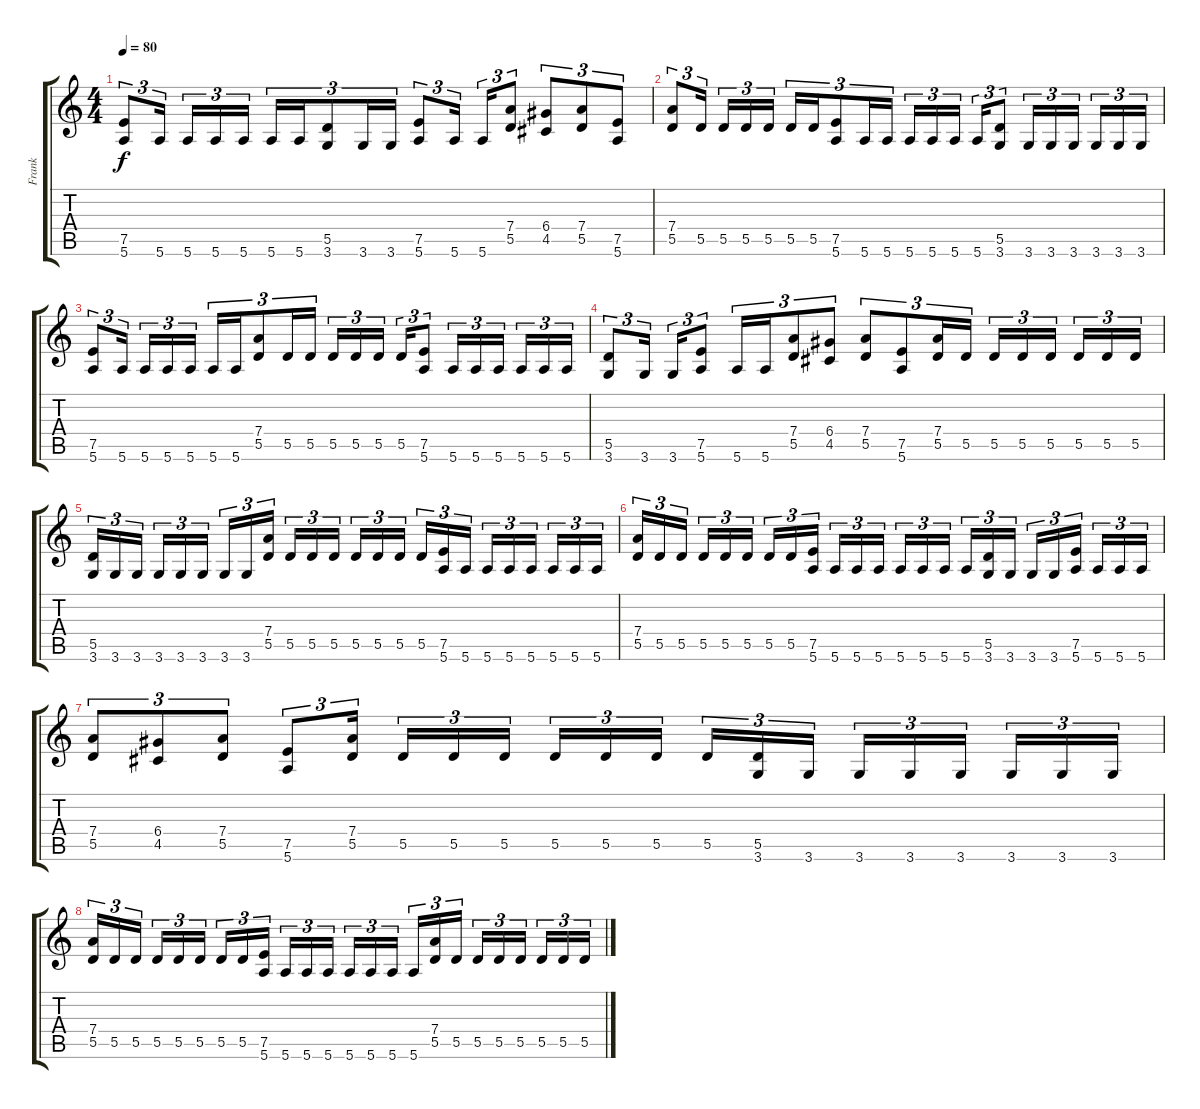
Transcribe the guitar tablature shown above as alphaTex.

\track ("Frank" "Frank") {instrument distortionguitar}
\staff {score tabs}
\tuning (E4 B3 G3 D3 A2 E2) {hide}
\ts (4 4)
\tempo 80
\clef g2
\ks c
(7.5 5.6).8{tu (3 2) dy f} 5.6.16{tu (3 2) beam splitsecondary} 5.6.16{tu (3 2)} 5.6.16{tu (3 2)} 5.6.16{tu (3 2)} 5.6.16{tu (3 2)} 5.6.16{tu (3 2)} (5.5 3.6).8{tu (3 2)} 3.6.16{tu (3 2)} 3.6.16{tu (3 2)} (7.5 5.6).8{tu (3 2)} 5.6.16{tu (3 2) beam splitsecondary} 5.6.16{tu (3 2)} (7.4 5.5).8{tu (3 2)} (6.4 4.5).8{tu (3 2)} (7.4 5.5).8{tu (3 2)} (7.5 5.6).8{tu (3 2)} |
(7.4 5.5).8{tu (3 2)} 5.5.16{tu (3 2) beam splitsecondary} 5.5.16{tu (3 2)} 5.5.16{tu (3 2)} 5.5.16{tu (3 2)} 5.5.16{tu (3 2)} 5.5.16{tu (3 2)} (7.5 5.6).8{tu (3 2)} 5.6.16{tu (3 2)} 5.6.16{tu (3 2)} 5.6.16{tu (3 2)} 5.6.16{tu (3 2)} 5.6.16{tu (3 2) beam splitsecondary} 5.6.16{tu (3 2)} (5.5 3.6).8{tu (3 2)} 3.6.16{tu (3 2)} 3.6.16{tu (3 2)} 3.6.16{tu (3 2) beam splitsecondary} 3.6.16{tu (3 2)} 3.6.16{tu (3 2)} 3.6.16{tu (3 2)} |
(7.5 5.6).8{tu (3 2)} 5.6.16{tu (3 2) beam splitsecondary} 5.6.16{tu (3 2)} 5.6.16{tu (3 2)} 5.6.16{tu (3 2)} 5.6.16{tu (3 2)} 5.6.16{tu (3 2)} (7.4 5.5).8{tu (3 2)} 5.5.16{tu (3 2)} 5.5.16{tu (3 2)} 5.5.16{tu (3 2)} 5.5.16{tu (3 2)} 5.5.16{tu (3 2) beam splitsecondary} 5.5.16{tu (3 2)} (7.5 5.6).8{tu (3 2)} 5.6.16{tu (3 2)} 5.6.16{tu (3 2)} 5.6.16{tu (3 2) beam splitsecondary} 5.6.16{tu (3 2)} 5.6.16{tu (3 2)} 5.6.16{tu (3 2)} |
(5.5 3.6).8{tu (3 2)} 3.6.16{tu (3 2) beam splitsecondary} 3.6.16{tu (3 2)} (7.5 5.6).8{tu (3 2)} 5.6.16{tu (3 2)} 5.6.16{tu (3 2)} (7.4 5.5).8{tu (3 2)} (6.4 4.5).8{tu (3 2)} (7.4 5.5).8{tu (3 2)} (7.5 5.6).8{tu (3 2)} (7.4 5.5).16{tu (3 2)} 5.5.16{tu (3 2)} 5.5.16{tu (3 2)} 5.5.16{tu (3 2)} 5.5.16{tu (3 2) beam splitsecondary} 5.5.16{tu (3 2)} 5.5.16{tu (3 2)} 5.5.16{tu (3 2)} |
(5.5 3.6).16{tu (3 2)} 3.6.16{tu (3 2)} 3.6.16{tu (3 2) beam splitsecondary} 3.6.16{tu (3 2)} 3.6.16{tu (3 2)} 3.6.16{tu (3 2)} 3.6.16{tu (3 2)} 3.6.16{tu (3 2)} (7.4 5.5).16{tu (3 2) beam splitsecondary} 5.5.16{tu (3 2)} 5.5.16{tu (3 2)} 5.5.16{tu (3 2)} 5.5.16{tu (3 2)} 5.5.16{tu (3 2)} 5.5.16{tu (3 2) beam splitsecondary} 5.5.16{tu (3 2)} (7.5 5.6).16{tu (3 2)} 5.6.16{tu (3 2)} 5.6.16{tu (3 2)} 5.6.16{tu (3 2)} 5.6.16{tu (3 2) beam splitsecondary} 5.6.16{tu (3 2)} 5.6.16{tu (3 2)} 5.6.16{tu (3 2)} |
(7.4 5.5).16{tu (3 2)} 5.5.16{tu (3 2)} 5.5.16{tu (3 2) beam splitsecondary} 5.5.16{tu (3 2)} 5.5.16{tu (3 2)} 5.5.16{tu (3 2)} 5.5.16{tu (3 2)} 5.5.16{tu (3 2)} (7.5 5.6).16{tu (3 2) beam splitsecondary} 5.6.16{tu (3 2)} 5.6.16{tu (3 2)} 5.6.16{tu (3 2)} 5.6.16{tu (3 2)} 5.6.16{tu (3 2)} 5.6.16{tu (3 2) beam splitsecondary} 5.6.16{tu (3 2)} (5.5 3.6).16{tu (3 2)} 3.6.16{tu (3 2)} 3.6.16{tu (3 2)} 3.6.16{tu (3 2)} (7.5 5.6).16{tu (3 2) beam splitsecondary} 5.6.16{tu (3 2)} 5.6.16{tu (3 2)} 5.6.16{tu (3 2)} |
(7.4 5.5).8{tu (3 2)} (6.4 4.5).8{tu (3 2)} (7.4 5.5).8{tu (3 2)} (7.5 5.6).8{tu (3 2)} (7.4 5.5).16{tu (3 2) beam splitsecondary} 5.5.16{tu (3 2)} 5.5.16{tu (3 2)} 5.5.16{tu (3 2)} 5.5.16{tu (3 2)} 5.5.16{tu (3 2)} 5.5.16{tu (3 2) beam splitsecondary} 5.5.16{tu (3 2)} (5.5 3.6).16{tu (3 2)} 3.6.16{tu (3 2)} 3.6.16{tu (3 2)} 3.6.16{tu (3 2)} 3.6.16{tu (3 2) beam splitsecondary} 3.6.16{tu (3 2)} 3.6.16{tu (3 2)} 3.6.16{tu (3 2)} |
(7.4 5.5).16{tu (3 2)} 5.5.16{tu (3 2)} 5.5.16{tu (3 2) beam splitsecondary} 5.5.16{tu (3 2)} 5.5.16{tu (3 2)} 5.5.16{tu (3 2)} 5.5.16{tu (3 2)} 5.5.16{tu (3 2)} (7.5 5.6).16{tu (3 2) beam splitsecondary} 5.6.16{tu (3 2)} 5.6.16{tu (3 2)} 5.6.16{tu (3 2)} 5.6.16{tu (3 2)} 5.6.16{tu (3 2)} 5.6.16{tu (3 2) beam splitsecondary} 5.6.16{tu (3 2)} (7.4 5.5).16{tu (3 2)} 5.5.16{tu (3 2)} 5.5.16{tu (3 2)} 5.5.16{tu (3 2)} 5.5.16{tu (3 2) beam splitsecondary} 5.5.16{tu (3 2)} 5.5.16{tu (3 2)} 5.5.16{tu (3 2)}
